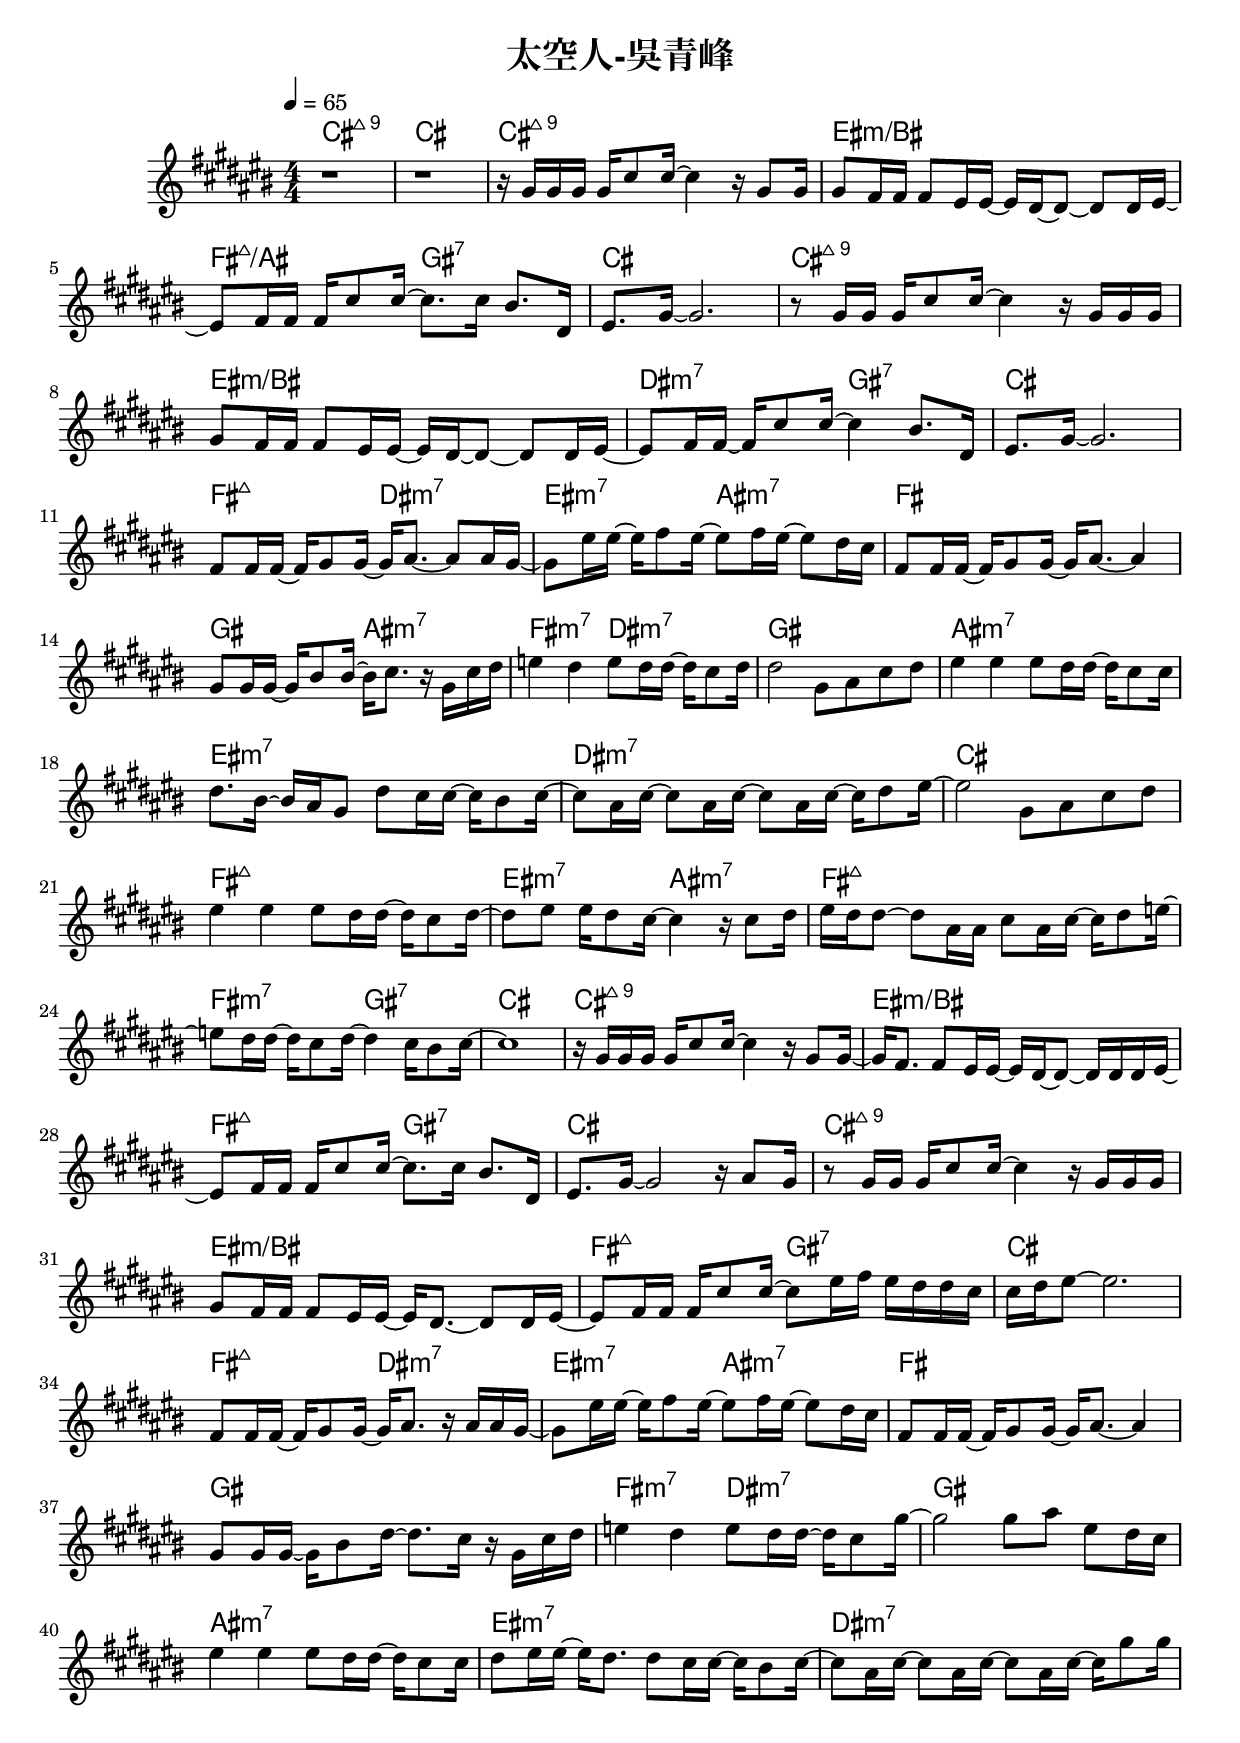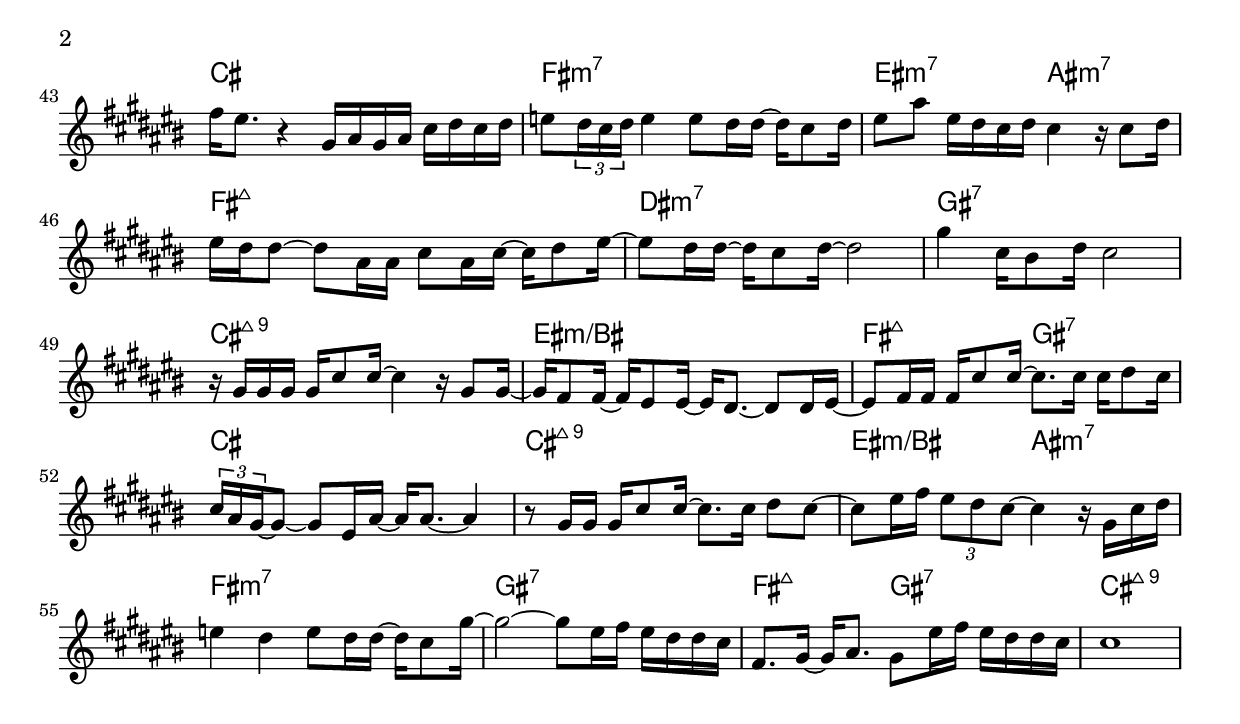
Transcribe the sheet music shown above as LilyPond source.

\header {
  title = "太空人-吳青峰"
  composer = ""
}

righthand = {\clef treble \key cis\major \numericTimeSignature \time 4/4 \tempo 4=65
  <<
  \relative cis''{
    %intro
    r1 | r |
    %verse1
    r16 gis gis gis gis cis8 cis16~ cis4 r16 gis8 gis16 |
    gis8 fis16 fis fis8 eis16 eis~ eis dis~ dis8~ dis dis16 eis~ |
    eis8 fis16 fis fis cis'8 cis16~ cis8. cis16 bis8. dis,16 |
    eis8. gis16~ gis2. |

    r8 gis16 gis gis cis8 cis16~ cis4 r16 gis gis gis |
    gis8 fis16 fis fis8 eis16 eis~ eis dis~ dis8~ dis dis16 eis~ |
    eis8 fis16 fis~ fis cis'8 cis16~ cis4 bis8. dis,16 |
    eis8. gis16~ gis2. |
    %pre-chorus 
    fis8 fis16 fis~ fis gis8 gis16~ gis16 ais8.~ ais8 ais16 gis~|
    gis8 eis'16 eis16~ eis16 fis8 eis16~ eis8 fis16 eis16~ eis8 dis16 cis |
    fis,8 fis16 fis~ fis gis8 gis16~ gis16 ais8.~ ais4 |
    gis8 gis16 gis~ gis bis8 bis16~ bis16 cis8. r16 gis cis dis |
    e4 dis e8 dis16 dis~ dis cis8 dis16 |
    dis2 gis,8 ais cis dis |
    %chorus1
    eis4 eis eis8 dis16 dis~ dis cis8 cis16 |
    dis8. bis16~ bis ais gis8 dis' cis16 cis~ cis bis8 cis16~ |
    cis8 ais16 cis~ cis8 ais16 cis~ cis8 ais16 cis~ cis16 dis8 eis16~|
    eis2 gis,8 ais cis dis |

    eis4 eis eis8 dis16 dis~ dis cis8 dis16~|
    dis8 eis eis16 dis8 cis16~ cis4 r16 cis8 dis16|
    eis dis dis8~ dis ais16 ais cis8 ais16 cis~ cis dis8 e16~|
    e8 dis16 dis~ dis cis8 dis16~ dis4 cis16 bis8 cis16~| cis1 |
    %verse2
    r16 gis gis gis gis cis8 cis16~ cis4 r16 gis8 gis16~ |
    gis16 fis8. fis8 eis16 eis~ eis dis~ dis8~ dis16 dis dis eis~ |
    eis8 fis16 fis fis cis'8 cis16~ cis8. cis16 bis8. dis,16 |
    eis8. gis16~ gis2 r16 ais8 gis16 |

    r8 gis16 gis gis cis8 cis16~ cis4 r16 gis gis gis |
    gis8 fis16 fis fis8 eis16 eis~ eis dis8.~ dis8 dis16 eis~|
    eis8 fis16 fis fis cis'8 cis16~ cis8 eis16 fis eis dis dis cis|
    cis dis eis8~ eis2.|
    %pre-chorus2
    fis,8 fis16 fis~ fis gis8 gis16~ gis ais8. r16 ais ais gis~|
    gis8 eis'16 eis~ eis fis8 eis16~ eis8 fis16 eis~ eis8 dis16 cis|
    fis,8 fis16 fis~ fis gis8 gis16~ gis ais8.~ ais4|
    gis8 gis16 gis~ gis bis8 dis16~ dis8. cis16 r gis cis dis|
    e4 dis e8 dis16 dis~ dis cis8 gis'16~ |
    gis2 gis8 ais eis dis16 cis |
    %chorus2
    eis4 eis eis8 dis16 dis~ dis cis8 cis16|
    dis8 eis16 eis~ eis dis8. dis8 cis16 cis~ cis bis8 cis16~|
    cis8 ais16 cis~ cis8 ais16 cis~ cis8 ais16 cis~ cis gis'8 gis16|
    fis eis8. r4 gis,16 ais gis ais cis dis cis dis|
    e8 \tuplet 3/2 8 {dis16 cis dis} e4 e8 dis16 dis~ dis cis8 dis16|
    eis8 ais eis16 dis cis dis cis4 r16 cis8 dis16|
    eis16 dis dis8~ dis ais16 ais cis8 ais16 cis~ cis dis8 eis16~|
    eis8 dis16 dis~ dis cis8 dis16~ dis2 |
    gis4 cis,16 bis8 dis16 cis2 |
    %verse3
    r16 gis gis gis gis cis8 cis16~ cis4 r16 gis8 gis16~ |
    gis fis8 fis16~ fis eis8 eis16~ eis dis8.~ dis8 dis16 eis~|
    eis8 fis16 fis fis cis'8 cis16~ cis8. cis16 cis dis8 cis16|
    \tuplet 3/2 8 {cis16 ais gis~} gis8~ gis eis16 ais~ ais ais8.~ ais4|

    r8 gis16 gis gis cis8 cis16~ cis8. cis16 dis8 cis~|
    cis eis16 fis \tuplet 3/2 4 {eis8 dis cis~} cis4 r16 gis cis dis|
    e4 dis e8 dis16 dis~ dis cis8 gis'16~|
    gis2~ gis8 eis16 fis eis dis dis cis|
    fis,8. gis16~ gis ais8. gis8 eis'16 fis eis dis dis cis|
    cis1 |
  
  }

  >>

}

lefthand = {}

chordsname = { \chordmode{
  %intro
  cis1:maj9 | cis |
  %verse1
  cis:maj9 | eis:m/bis | fis2:maj7/ais gis:7 | cis1 |
  cis:maj9 | eis:m/bis | dis2:m7 gis:7 | cis1 |
  %pre-chorus1
  fis2:maj7 dis:m7 | eis:m7 ais:m7 | fis1 | gis2 ais:m7 | fis:m7 dis:m7 | gis1 |
  %chorus1
  ais:m7 | eis:m7 | dis:m7 | cis |
  fis:maj7 | eis2:m7 ais:m7 | fis1:maj7 | fis2:m7 gis:7 | cis1 |
  %verse2
  cis:maj9 | eis:m/bis | fis2:maj7 gis:7 | cis1 |
  cis:maj9 | eis:m/bis | fis2:maj7 gis:7 | cis1 |
  %pre-chorus2
  fis2:maj7 dis:m7 | eis:m7 ais:m7 | fis1 | gis | fis2:m7 dis:m7 | gis1 |
  %chorus2
  ais:m7 | eis:m7 | dis:m7 | cis |
  fis:m7 | eis2:m7 ais:m7 | fis1:maj7 | dis:m7 | gis:7 |
  %verse3
  cis:maj9 | eis:m/bis | fis2:maj7 gis:7 | cis1 |
  cis:maj9 | eis2:m/bis ais:m7 |
  fis1:m7 | gis:7 |
  fis2:maj7 gis:7 | cis1:maj9 |

  }}




\score {<<
  \new ChordNames {\chordsname}
  \new PianoStaff {
    \new Staff \righthand
    }>>

  \layout {}
  \midi {}
}